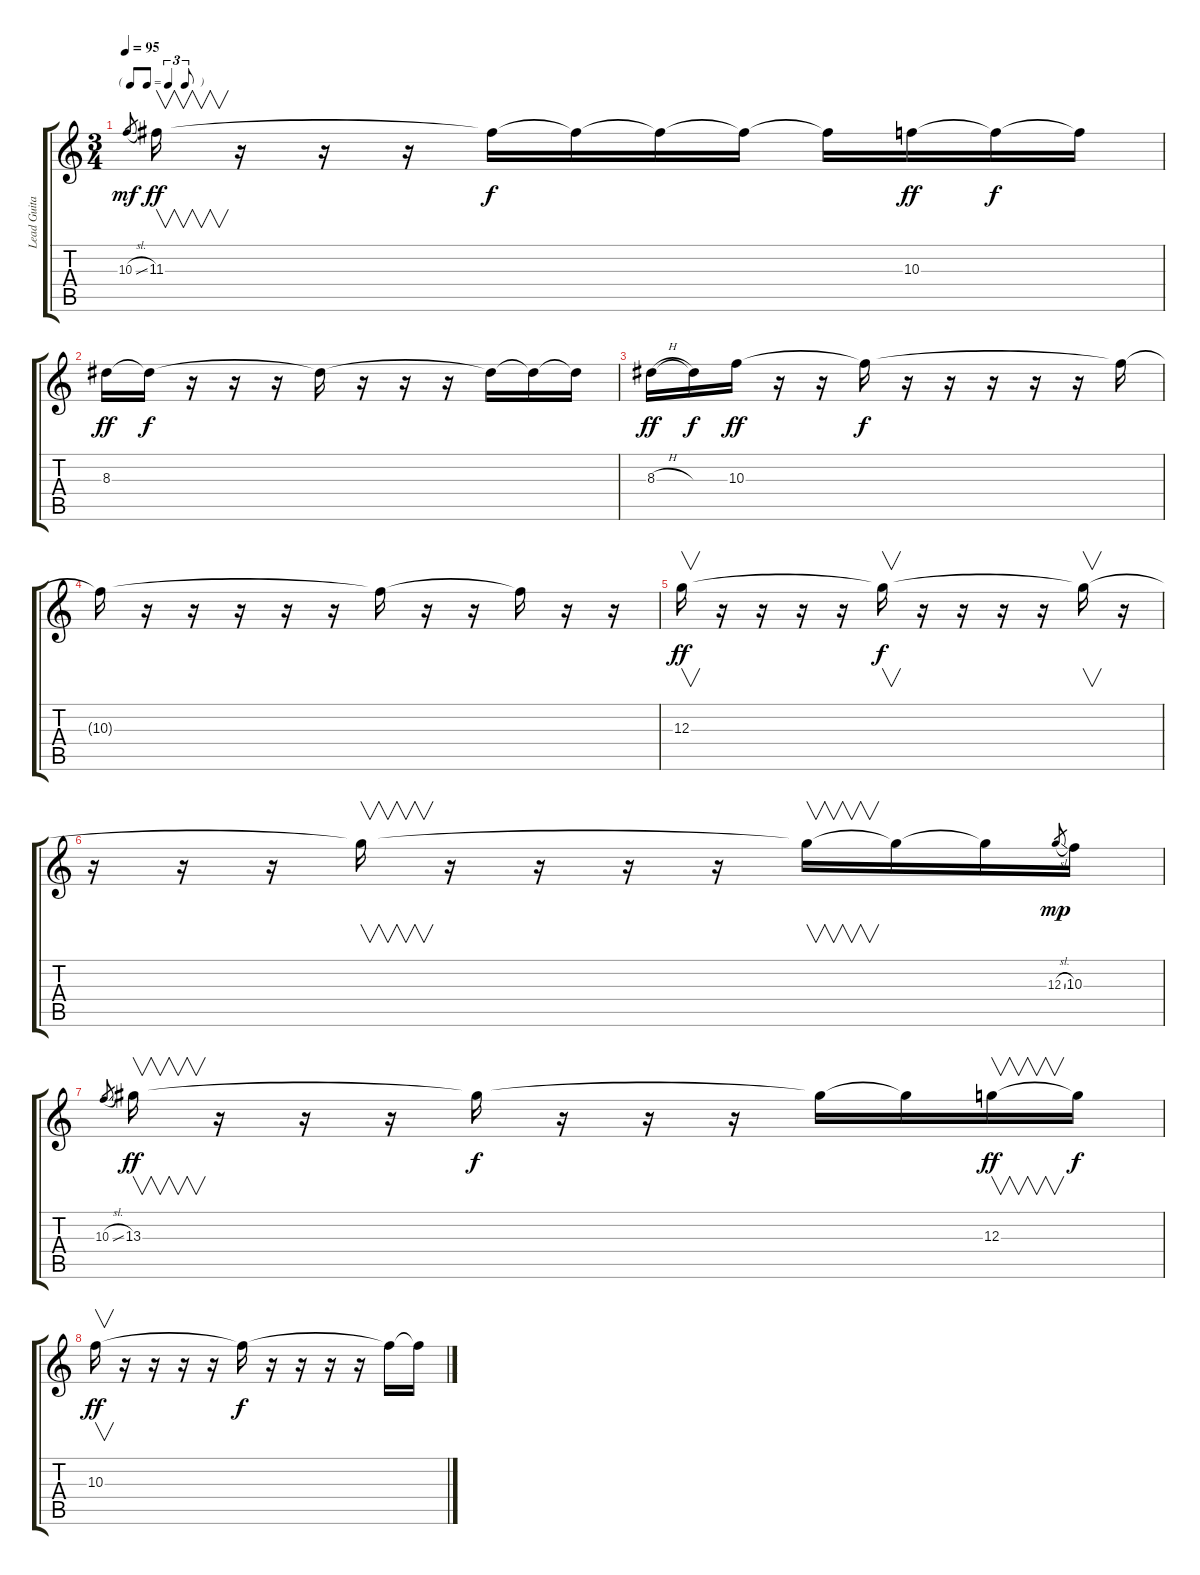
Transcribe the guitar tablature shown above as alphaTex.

\track ("Lead Guitar" "Lead Guita") {instrument overdrivenguitar}
\staff {score tabs}
\tuning (E4 B3 G3 D3 A2 E2) {hide}
\ts (3 4)
\tf triplet8th
\tempo 95
\clef g2
\ks c
10.3{sl}.8{gr dy mf} 11.3.16{v dy ff} r.16 r.16 r.16 11.3{t}.16{dy f} 11.3{t}.16 11.3{t}.16 11.3{t}.16 11.3{t}.16 10.3.16{dy ff} 10.3{t}.16{dy f} 10.3{t}.16 |
8.3.16{dy ff} 8.3{t}.16{dy f} r.16 r.16 r.16 8.3{t}.16 r.16 r.16 r.16 8.3{t}.16 8.3{t}.16 8.3{t}.16 |
8.3{h}.16{dy ff} 8.3{t}.16{dy f} 10.3.16{dy ff} r.16 r.16 10.3{t}.16{dy f} r.16 r.16 r.16 r.16 r.16 10.3{t}.16 |
10.3{t}.16 r.16 r.16 r.16 r.16 r.16 10.3{t}.16 r.16 r.16 10.3{t}.16 r.16 r.16 |
12.3.16{v dy ff volume 16 balance 16} r.16 r.16 r.16 r.16 12.3{t}.16{v dy f} r.16 r.16 r.16 r.16 12.3{t}.16{v} r.16 |
r.16 r.16 r.16 12.3{t}.16{v} r.16 r.16 r.16 r.16 12.3{t}.16{v} 12.3{t}.16 12.3{t}.16 12.3{sl}.8{gr dy mp} 10.3.16 |
10.3{sl}.8{gr} 13.3.16{v dy ff} r.16 r.16 r.16 13.3{t}.16{dy f} r.16 r.16 r.16 13.3{t}.16{volume 16} 13.3{t}.16 12.3.16{v dy ff} 12.3{t}.16{dy f} |
10.3.16{v dy ff volume 16 balance 16} r.16 r.16 r.16 r.16 10.3{t}.16{dy f} r.16 r.16 r.16 r.16 10.3{t}.16 10.3{t}.16
